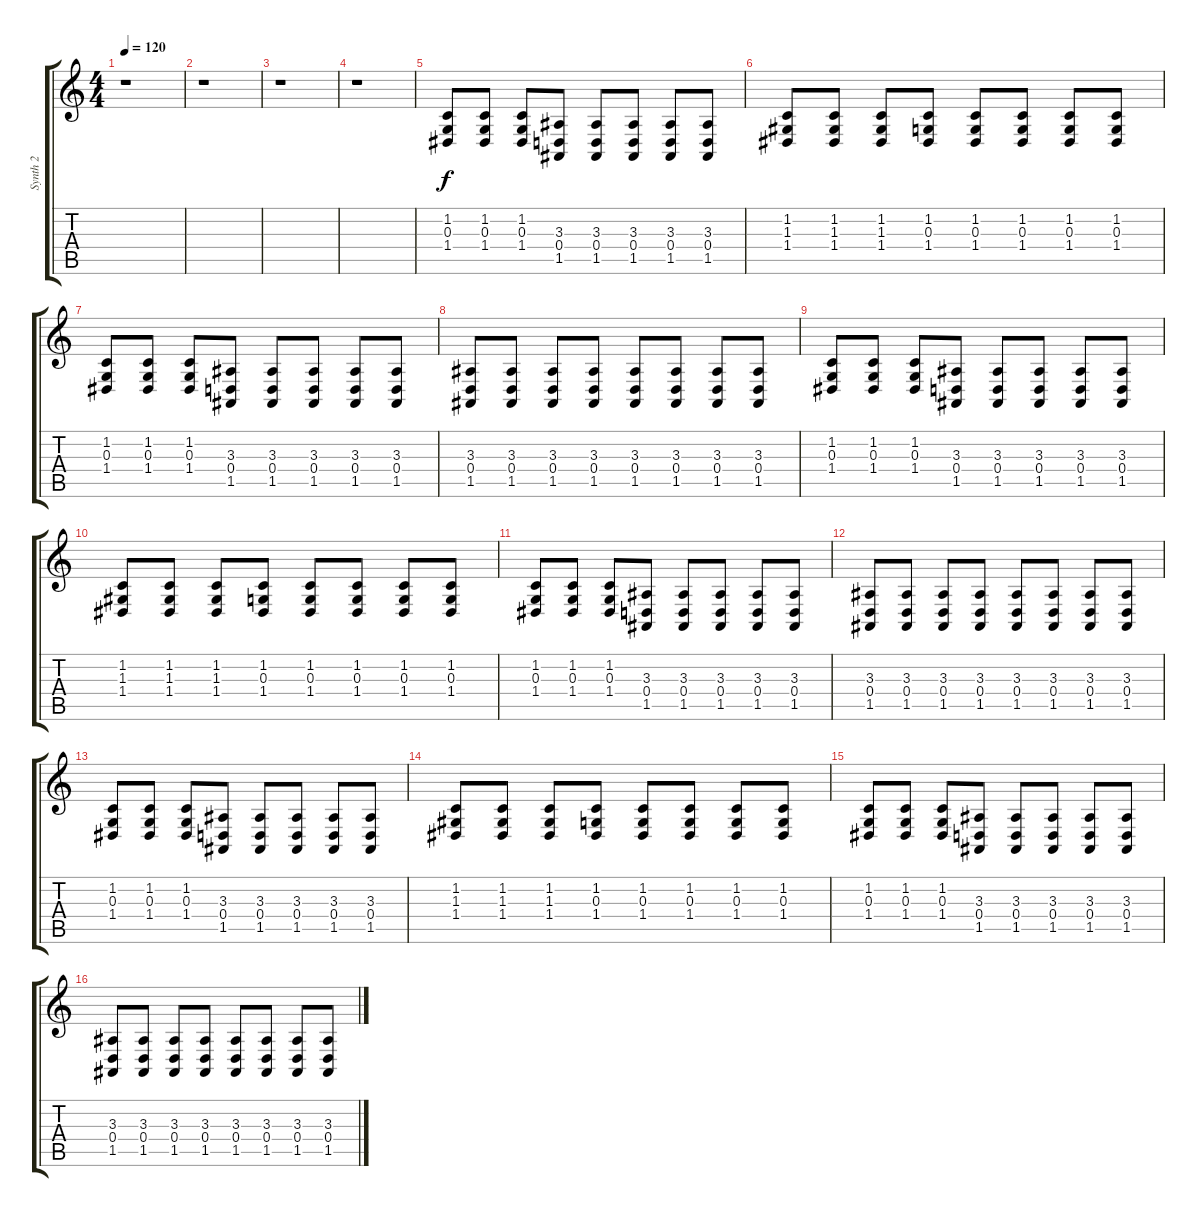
\track ("Synth 2" "Synth 2") {instrument stringensemble1}
\staff {score tabs}
\tuning (E4 B3 G3 D3 A2 E2) {hide}
\ts (4 4)
\tempo 120
\clef g2
\ks c
r.1{dy f} |
r.1 |
r.1 |
r.1 |
(1.2 0.3 1.4).8 (1.2 0.3 1.4).8 (1.2 0.3 1.4).8 (3.3 0.4 1.5).8 (3.3 0.4 1.5).8 (3.3 0.4 1.5).8 (3.3 0.4 1.5).8 (3.3 0.4 1.5).8 |
(1.2 1.3 1.4).8 (1.2 1.3 1.4).8 (1.2 1.3 1.4).8 (1.2 0.3 1.4).8 (1.2 0.3 1.4).8 (1.2 0.3 1.4).8 (1.2 0.3 1.4).8 (1.2 0.3 1.4).8 |
(1.2 0.3 1.4).8 (1.2 0.3 1.4).8 (1.2 0.3 1.4).8 (3.3 0.4 1.5).8 (3.3 0.4 1.5).8 (3.3 0.4 1.5).8 (3.3 0.4 1.5).8 (3.3 0.4 1.5).8 |
(3.3 0.4 1.5).8 (3.3 0.4 1.5).8 (3.3 0.4 1.5).8 (3.3 0.4 1.5).8 (3.3 0.4 1.5).8 (3.3 0.4 1.5).8 (3.3 0.4 1.5).8 (3.3 0.4 1.5).8 |
(1.2 0.3 1.4).8 (1.2 0.3 1.4).8 (1.2 0.3 1.4).8 (3.3 0.4 1.5).8 (3.3 0.4 1.5).8 (3.3 0.4 1.5).8 (3.3 0.4 1.5).8 (3.3 0.4 1.5).8 |
(1.2 1.3 1.4).8 (1.2 1.3 1.4).8 (1.2 1.3 1.4).8 (1.2 0.3 1.4).8 (1.2 0.3 1.4).8 (1.2 0.3 1.4).8 (1.2 0.3 1.4).8 (1.2 0.3 1.4).8 |
(1.2 0.3 1.4).8 (1.2 0.3 1.4).8 (1.2 0.3 1.4).8 (3.3 0.4 1.5).8 (3.3 0.4 1.5).8 (3.3 0.4 1.5).8 (3.3 0.4 1.5).8 (3.3 0.4 1.5).8 |
(3.3 0.4 1.5).8 (3.3 0.4 1.5).8 (3.3 0.4 1.5).8 (3.3 0.4 1.5).8 (3.3 0.4 1.5).8 (3.3 0.4 1.5).8 (3.3 0.4 1.5).8 (3.3 0.4 1.5).8 |
(1.2 0.3 1.4).8 (1.2 0.3 1.4).8 (1.2 0.3 1.4).8 (3.3 0.4 1.5).8 (3.3 0.4 1.5).8 (3.3 0.4 1.5).8 (3.3 0.4 1.5).8 (3.3 0.4 1.5).8 |
(1.2 1.3 1.4).8 (1.2 1.3 1.4).8 (1.2 1.3 1.4).8 (1.2 0.3 1.4).8 (1.2 0.3 1.4).8 (1.2 0.3 1.4).8 (1.2 0.3 1.4).8 (1.2 0.3 1.4).8 |
(1.2 0.3 1.4).8 (1.2 0.3 1.4).8 (1.2 0.3 1.4).8 (3.3 0.4 1.5).8 (3.3 0.4 1.5).8 (3.3 0.4 1.5).8 (3.3 0.4 1.5).8 (3.3 0.4 1.5).8 |
(3.3 0.4 1.5).8 (3.3 0.4 1.5).8 (3.3 0.4 1.5).8 (3.3 0.4 1.5).8 (3.3 0.4 1.5).8 (3.3 0.4 1.5).8 (3.3 0.4 1.5).8 (3.3 0.4 1.5).8
